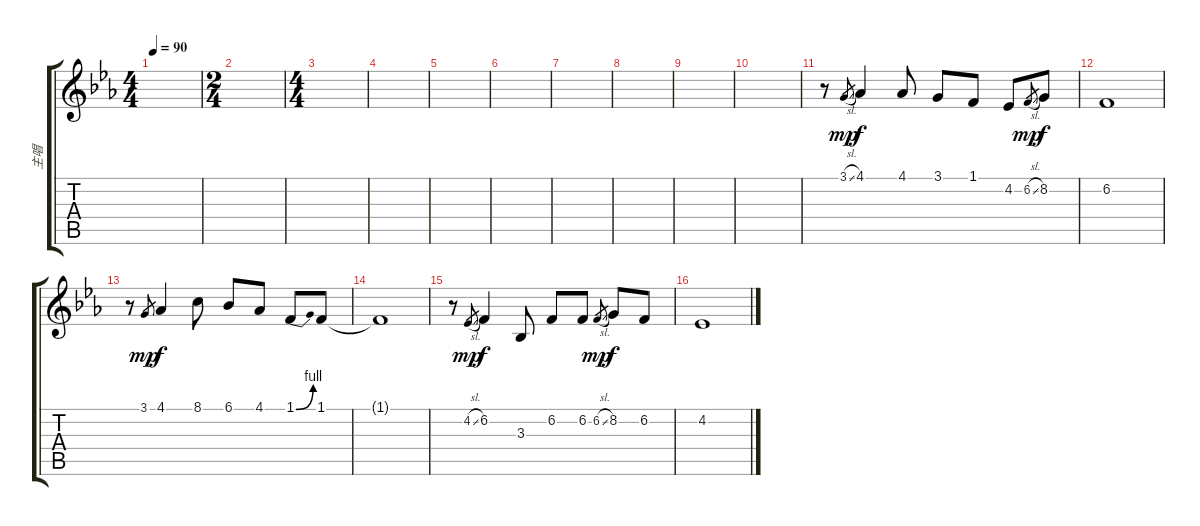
\track ("主唱" "主唱") {instrument recorder}
\staff {score tabs}
\tuning (E4 B3 G3 D3 A2 E2) {hide}
\ts (4 4)
\tempo 90
\clef g2
\ks eb
|
\ts (2 4)
|
\ts (4 4)
|
|
|
|
|
|
|
|
r.8 3.1{sl}.8{gr dy mp} 4.1.4{dy f} 4.1.8 3.1.8 1.1.8 4.2.8 6.2{sl}.8{gr dy mp} 8.2.8{dy f} |
6.2.1 |
r.8 3.1.8{gr dy mp} 4.1.4{dy f} 8.1.8 6.1.8 4.1.8 1.1{be (bend 0 0 60 4)}.8 1.1.8 |
1.1{t}.1 |
r.8 4.2{sl}.8{gr dy mp} 6.2.4{dy f} 3.3.8 6.2.8 6.2.8 6.2{sl}.8{gr dy mp} 8.2.8{dy f} 6.2.8 |
4.2.1
